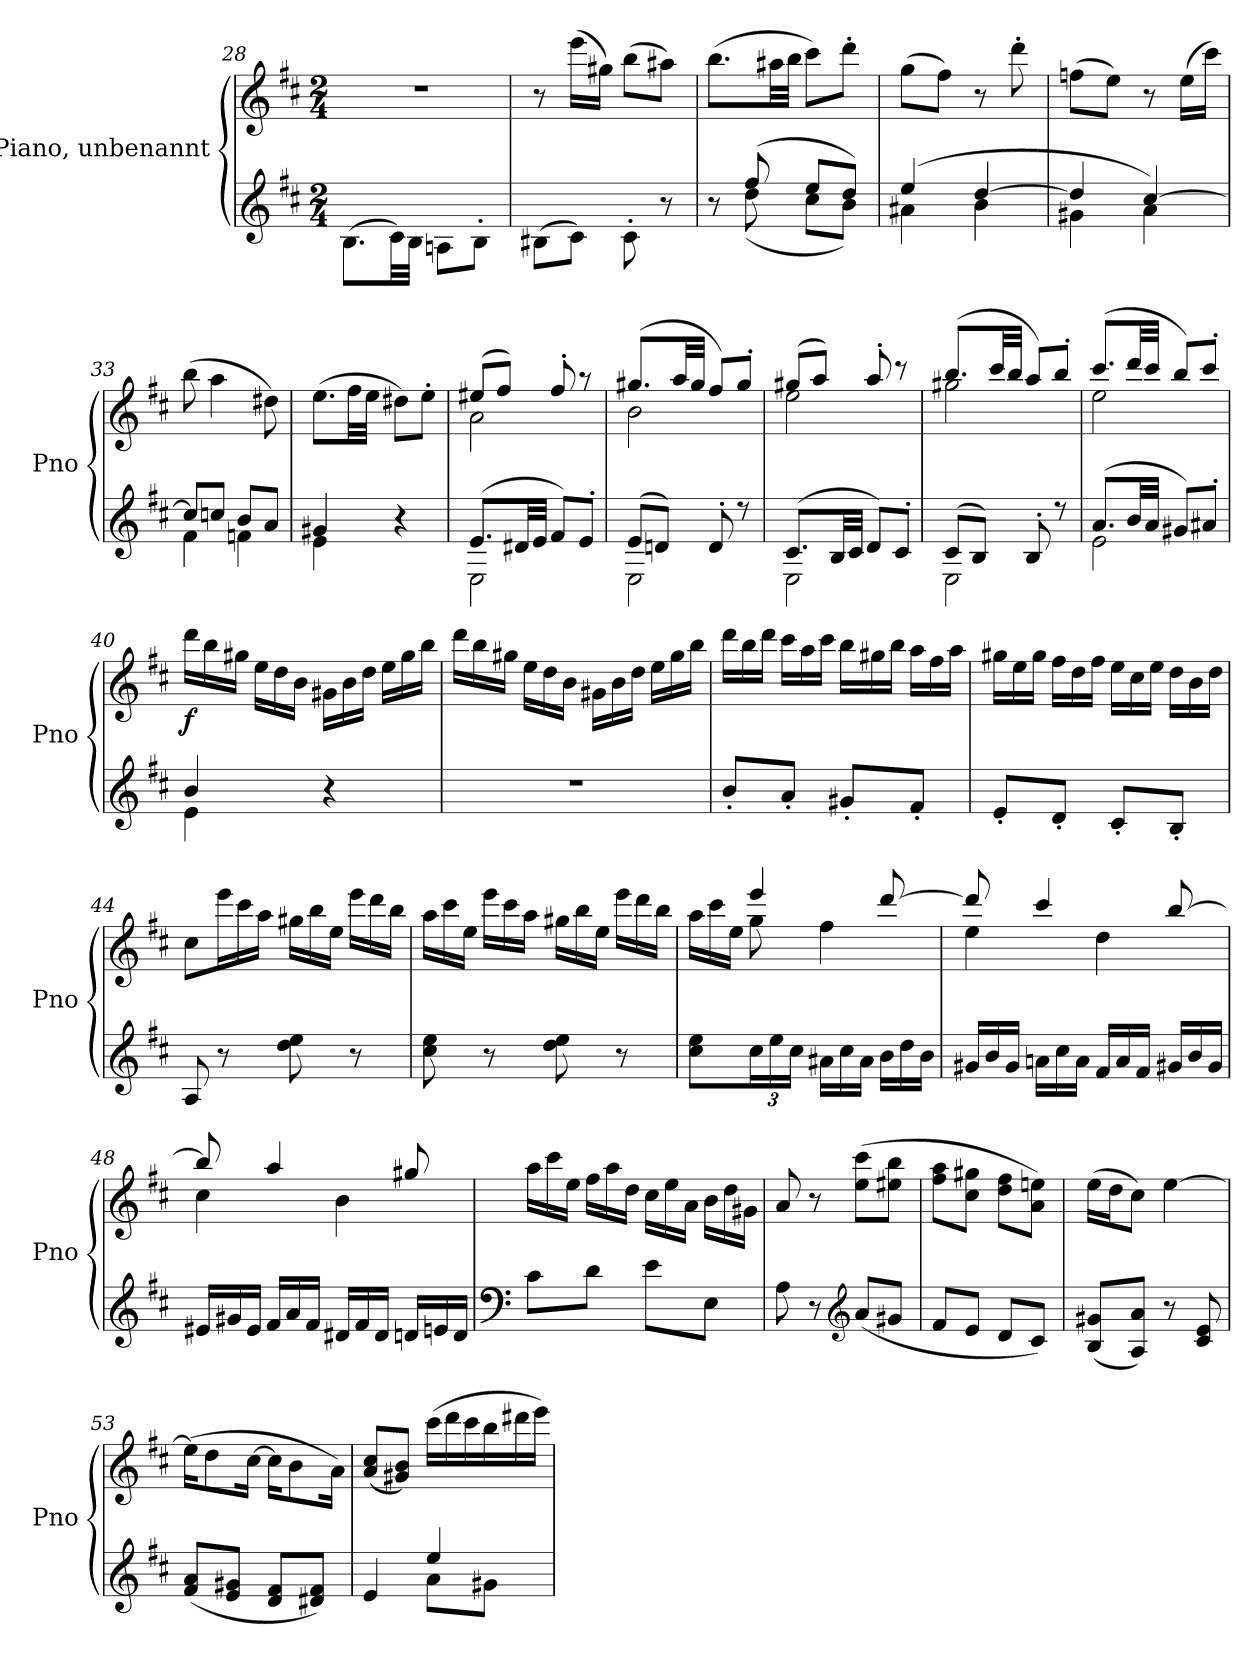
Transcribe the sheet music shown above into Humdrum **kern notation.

**kern	**kern	**dynam
*part2	*part1	*part1
*staff2	*staff1	*staff1
*I"Piano, unbenannt	*I"Piano, unbenannt	*
*I'Pno	*I'Pno	*
*clefG2	*clefG2	*
*k[f#c#]	*k[f#c#]	*
*M2/4	*M2/4	*
=28	=28	=28
(>8.B\L	2r	.
32c#\LL)	.	.
32B\JJJ	.	.
8An\L	.	.
8B'\J	.	.
=29	=29	=29
(>8B#X\L	8r	.
8c#\J)	(>16eee\LL	.
.	16gg#X\JJ)	.
8c#'\	(>8bb\L	.
8r	8aa#X\J)	.
=30	=30	=30
*^	*	*
8r	8ryy	(>8.bb\L	.
(>8ff#/	(<8dd\	.	.
.	.	32aa#X\LL	.
.	.	32bb\JJJ	.
8ee/L	8cc#\L	8ccc#\L)	.
8dd/J)	8b\J)	8ddd'\J	.
=31	=31	=31	=31
(>4ee/	4a#X\	(>8gg\L	.
.	.	8ff#\J)	.
[4dd/	4b\	8r	.
.	.	8ddd'\	.
=32	=32	=32	=32
4dd/]	4g#X\	(>8ffn\L	.
.	.	8ee\J)	.
[4cc#/)	4a\	8r	.
.	.	(>16ee\LL	.
.	.	16ccc#\JJ)	.
=33	=33	=33	=33
8cc#/L]	4f#\	(<8bb\	.
8ccn/J	.	4aa\	.
8b/L	4fn\	.	.
8a/J	.	8dd#X\)	.
=34	=34	=34	=34
4g#X/	4e\	(>8.ee\L	.
.	.	32ff#\LL	.
.	.	32ee\JJJ	.
4r	4ryy	8dd#X\L)	.
.	.	8ee'\J	.
=35	=35	=35	=35
*	*	*^	*
(>8.e/L	2E\	(<8ee#X/L	2a\	.
.	.	8ff#/J)	.	.
32d#X/LL	.	.	.	.
32e/JJJ	.	.	.	.
8f#/L)	.	8ff#'/	.	.
8e'/J	.	8r	.	.
=36	=36	=36	=36	=36
(>8e/L	2E\	(<8.gg#X/L	2b\	.
8dn/J)	.	.	.	.
.	.	32aa/LL	.	.
.	.	32gg#/JJJ	.	.
8d'/	.	8ff#/L)	.	.
8r	.	8gg#'/J	.	.
=37	=37	=37	=37	=37
(>8.c#/L	2E\	(<8gg#X/L	2ee\	.
.	.	8aa/J)	.	.
32B/LL	.	.	.	.
32c#/JJJ	.	.	.	.
8d/L)	.	8aa'/	.	.
8c#'/J	.	8r	.	.
=38	=38	=38	=38	=38
(>8c#/L	2E\	(>8.bb/L	2gg#X\	.
8B/J)	.	.	.	.
.	.	32ccc#/LL	.	.
.	.	32bb/JJJ	.	.
8B'/	.	8aa/L)	.	.
8r	.	8bb'/J	.	.
=39	=39	=39	=39	=39
(>8.a/L	2e\	(>8.ccc#/L	2ee\	.
32b/LL	.	32ddd/LL	.	.
32a/JJJ	.	32ccc#/JJJ	.	.
8g#X/L)	.	8bb/L)	.	.
8a#X'/J	.	8ccc#'/J	.	.
*	*	*v	*v	*
=40	=40	=40	=40
*	*	*Xtuplet	*
!	!	!	!LO:DY:b
4b/	4e\	24ddd\LL	f
.	.	24bb\	.
.	.	24gg#X\JJ	.
.	.	24ee\LL	.
.	.	24dd\	.
.	.	24b\JJ	.
4r	4ryy	24g#X\LL	.
.	.	24b\	.
.	.	24dd\JJ	.
.	.	24ee\LL	.
.	.	24gg#\	.
.	.	24bb\JJ	.
*v	*v	*	*
=41	=41	=41
2r	24ddd\LL	.
.	24bb\	.
.	24gg#X\JJ	.
.	24ee\LL	.
.	24dd\	.
.	24b\JJ	.
.	24g#X\LL	.
.	24b\	.
.	24dd\JJ	.
.	24ee\LL	.
.	24gg#\	.
.	24bb\JJ	.
=42	=42	=42
8b'/L	24ddd\LL	.
.	24bb\	.
.	24ddd\JJ	.
8a'/J	24ccc#\LL	.
.	24aa\	.
.	24ccc#\JJ	.
8g#X'/L	24bb\LL	.
.	24gg#X\	.
.	24bb\JJ	.
8f#'/J	24aa\LL	.
.	24ff#\	.
.	24aa\JJ	.
=43	=43	=43
8e'/L	24gg#X\LL	.
.	24ee\	.
.	24gg#\JJ	.
8d'/J	24ff#\LL	.
.	24dd\	.
.	24ff#\JJ	.
8c#'/L	24ee\LL	.
.	24cc#\	.
.	24ee\JJ	.
8B'/J	24dd\LL	.
.	24b\	.
.	24dd\JJ	.
=44	=44	=44
8A/	8cc#\L	.
8r	24eee\L	.
.	24ccc#\	.
.	24aa\JJ	.
8dd\ 8ee\	24gg#X\LL	.
.	24bb\	.
.	24ee\JJ	.
8r	24eee\LL	.
.	24ddd\	.
.	24bb\JJ	.
=45	=45	=45
8cc#\ 8ee\	24aa\LL	.
.	24ccc#\	.
.	24ee\JJ	.
8r	24eee\LL	.
.	24ccc#\	.
.	24aa\JJ	.
8dd\ 8ee\	24gg#X\LL	.
.	24bb\	.
.	24ee\JJ	.
8r	24eee\LL	.
.	24ddd\	.
.	24bb\JJ	.
=46	=46	=46
*	*^	*
8cc#\ 8ee\L	24aa\LL	8ryy	.
.	24ccc#\	.	.
.	24ee\JJ	.	.
*Xbrackettup	*	*	*
24cc#\L	4eee/	8gg\	.
24ee\	.	.	.
24cc#\JJ	.	.	.
*Xtuplet	*	*	*
24a#X\LL	.	4ff#\	.
24cc#\	.	.	.
24a#\JJ	.	.	.
24b\LL	[8ddd/	.	.
24dd\	.	.	.
24b\JJ	.	.	.
=47	=47	=47	=47
24g#X/LL	8ddd/]	4ee\	.
24b/	.	.	.
24g#/JJ	.	.	.
24an\LL	4ccc#/	.	.
24cc#\	.	.	.
24a\JJ	.	.	.
24f#/LL	.	4dd\	.
24a/	.	.	.
24f#/JJ	.	.	.
24g#X/LL	[8bb/	.	.
24b/	.	.	.
24g#/JJ	.	.	.
=48	=48	=48	=48
24e#X/LL	8bb/]	4cc#\	.
24g#X/	.	.	.
24e#/JJ	.	.	.
24f#/LL	4aa/	.	.
24a/	.	.	.
24f#/JJ	.	.	.
24d#X/LL	.	4b\	.
24f#/	.	.	.
24d#/JJ	.	.	.
24dn/LL	8gg#X/	.	.
24en/	.	.	.
24d/JJ	.	.	.
*	*v	*v	*
=49	=49	=49
*clefF4	*	*
8c#\L	24aa\LL	.
.	24ccc#\	.
.	24ee\JJ	.
8d\J	24ff#\LL	.
.	24aa\	.
.	24dd\JJ	.
8e\L	24cc#\LL	.
.	24ee\	.
.	24a\JJ	.
8E\J	24b\LL	.
.	24dd\	.
.	24g#X\JJ	.
=50	=50	=50
8A\	8a/	.
8r	8r	.
*clefG2	*	*
(>8a/L	(<8ee\ 8ccc#\L	.
8g#X/J	8ee#X\ 8bb\J	.
=51	=51	=51
8f#/L	8ff#\ 8aa\L	.
8e/J	8cc#\ 8gg#X\J	.
8d/L	8dd\ 8ff#\L	.
8c#/J)	8a\ 8een\J)	.
=52	=52	=52
(<8B/ 8g#X/L	(>16ee\LL	.
.	16dd\J	.
8A/ 8a/J)	8cc#\J)	.
8r	[4ee\	.
8c#/ 8e/	.	.
=53	=53	=53
(<8f#/ 8a/L	(>16ee\KL]	.
.	8dd\	.
8e/ 8g#X/J	.	.
.	[16cc#\Jk	.
8d/ 8f#/L	16cc#\KL]	.
.	8b\	.
8d#X/ 8f#/J)	.	.
.	16a\Jk)	.
=54	=54	=54
*^	*	*
4e/	4ryy	(<8a/ 8cc#/L	.
.	.	8g#X/ 8b/J)	.
4ee/	8a\L	(<24ccc#\LL	.
.	.	24ddd\	.
.	.	24ccc#\	.
.	8g#X\J	24bb\	.
.	.	24ddd#X\	.
.	.	24eee\JJ)	.
*v	*v	*	*
=	=	=
*-	*-	*-
